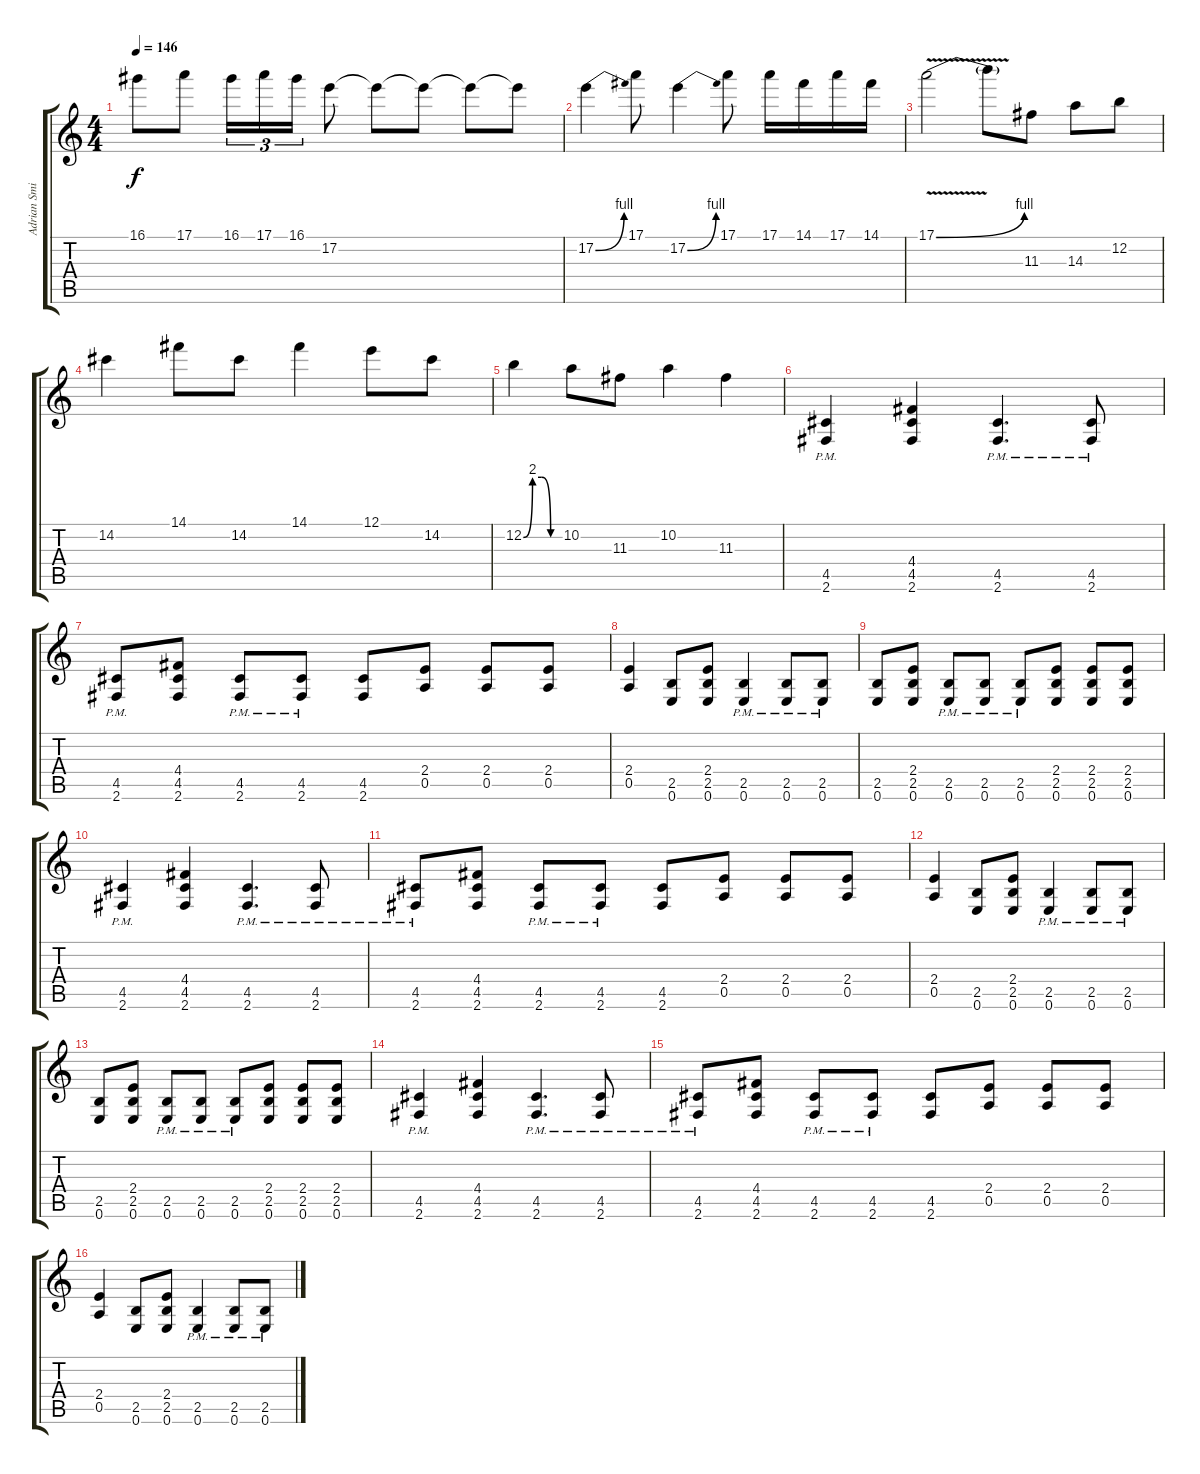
\track ("Adrian Smith" "Adrian Smi") {instrument distortionguitar}
\staff {score tabs}
\tuning (E4 B3 G3 D3 A2 E2) {hide}
\ts (4 4)
\tempo 146
\clef g2
\ks c
16.1.8{dy f} 17.1.8 16.1.16{tu (3 2)} 17.1.16{tu (3 2)} 16.1.16{tu (3 2)} 17.2.8 17.2{t}.8 17.2{t}.8 17.2{t}.8 17.2{t}.8 |
17.2{be (bend 0 0 60 4)}.4 17.1.8 17.2{be (bend 0 0 60 4)}.4 17.1.8 17.1.16 14.1.16 17.1.16 14.1.16 |
17.1{be (bend 0 0 60 4) v}.2 17.1{t}.8 11.3.8 14.3.8 12.2.8 |
14.2.4 14.1.8 14.2.8 14.1.4 12.1.8 14.2.8 |
12.2{be (custom 0 0 15 8 30 8 45 0 60 0)}.4 10.2.8 11.3.8 10.2.4 11.3.4 |
(4.5 2.6{pm}).4{volume 10} (4.4 4.5 2.6).4 (4.5{pm} 2.6{pm}).4{d} (4.5{pm} 2.6{pm}).8 |
(4.5{pm} 2.6{pm}).8 (4.4 4.5 2.6).8 (4.5{pm} 2.6{pm}).8 (4.5{pm} 2.6{pm}).8 (4.5 2.6).8 (2.4 0.5).8 (2.4 0.5).8 (2.4 0.5).8 |
(2.4 0.5).4 (2.5 0.6).8 (2.4 2.5 0.6).8 (2.5{pm} 0.6{pm}).4 (2.5{pm} 0.6{pm}).8 (2.5{pm} 0.6{pm}).8 |
(2.5 0.6).8 (2.4 2.5 0.6).8 (2.5{pm} 0.6{pm}).8 (2.5{pm} 0.6{pm}).8 (2.5{pm} 0.6{pm}).8 (2.4 2.5 0.6).8 (2.4 2.5 0.6).8 (2.4 2.5 0.6).8 |
(4.5 2.6{pm}).4 (4.4 4.5 2.6).4 (4.5{pm} 2.6{pm}).4{d} (4.5{pm} 2.6{pm}).8 |
(4.5{pm} 2.6{pm}).8 (4.4 4.5 2.6).8 (4.5{pm} 2.6{pm}).8 (4.5{pm} 2.6{pm}).8 (4.5 2.6).8 (2.4 0.5).8 (2.4 0.5).8 (2.4 0.5).8 |
(2.4 0.5).4 (2.5 0.6).8 (2.4 2.5 0.6).8 (2.5{pm} 0.6{pm}).4 (2.5{pm} 0.6{pm}).8 (2.5{pm} 0.6{pm}).8 |
(2.5 0.6).8 (2.4 2.5 0.6).8 (2.5{pm} 0.6{pm}).8 (2.5{pm} 0.6{pm}).8 (2.5{pm} 0.6{pm}).8 (2.4 2.5 0.6).8 (2.4 2.5 0.6).8 (2.4 2.5 0.6).8 |
(4.5 2.6{pm}).4{volume 12} (4.4 4.5 2.6).4 (4.5{pm} 2.6{pm}).4{d} (4.5{pm} 2.6{pm}).8 |
(4.5{pm} 2.6{pm}).8 (4.4 4.5 2.6).8 (4.5{pm} 2.6{pm}).8 (4.5{pm} 2.6{pm}).8 (4.5 2.6).8 (2.4 0.5).8 (2.4 0.5).8 (2.4 0.5).8 |
(2.4 0.5).4 (2.5 0.6).8 (2.4 2.5 0.6).8 (2.5{pm} 0.6{pm}).4 (2.5{pm} 0.6{pm}).8 (2.5{pm} 0.6{pm}).8
